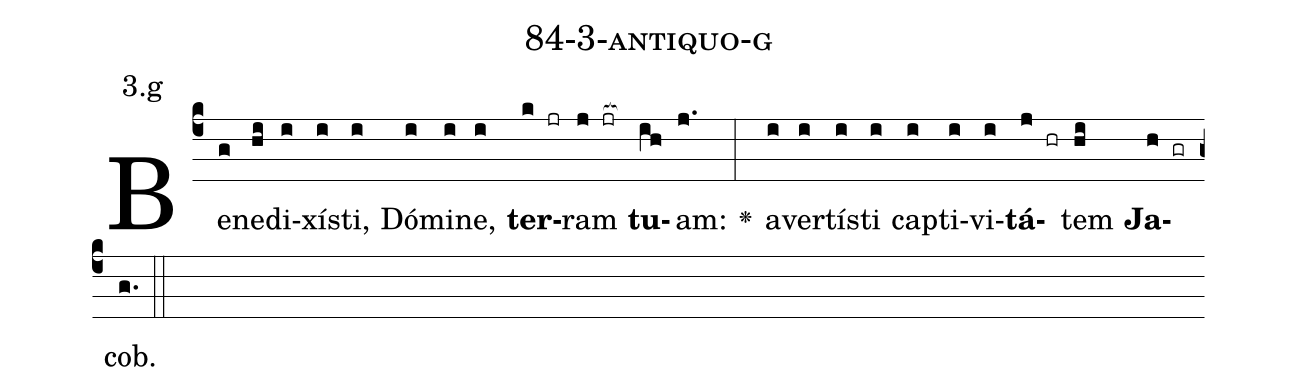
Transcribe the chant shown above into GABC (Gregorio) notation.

name: 84-3-antiquo-g;
annotation: 3.g;
%%
(c4)Be(g)ne(hi)di(i)xís(i)ti,(i) Dó(i)mi(i)ne,(i) <b>ter</b>(k jr)ram(j jr[ocb:1{]) <b>tu</b>(ih[ocb:0}])am:(j.) <v>\greheightstar</v>(:) a(i)ver(i)tís(i)ti(i) cap(i)ti(i)vi(i)<b>tá</b>(j hr)tem(hi) <b>Ja</b>(h gr)cob.(g.) (::)


%E(i) u(i) o(j) u(hi) a(h) e.(g.) (::)
